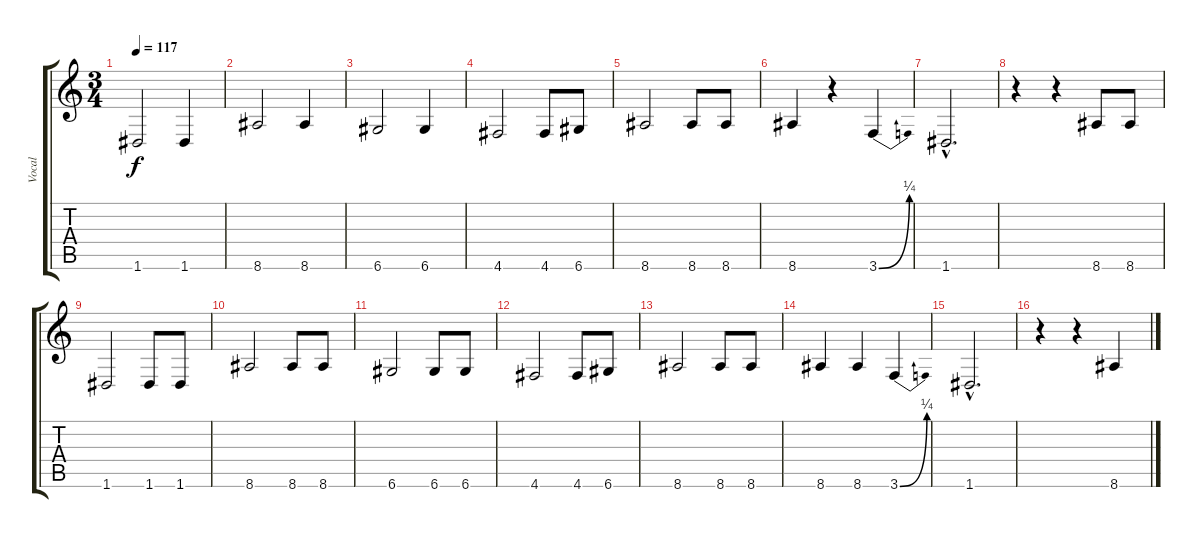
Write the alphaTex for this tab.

\track ("Vocal" "Vocal") {instrument overdrivenguitar}
\staff {score tabs}
\tuning (E4 B3 G3 D3 A2 D2) {hide}
\ts (3 4)
\tempo 117
\clef g2
\ks c
1.6.2{dy f} 1.6.4 |
8.6.2 8.6.4 |
6.6.2 6.6.4 |
4.6.2 4.6.8 6.6.8 |
8.6.2 8.6.8 8.6.8 |
8.6.4 r.4 3.6{be (bend 0 0 60 1)}.4 |
1.6{hac}.2{d} |
r.4 r.4 8.6.8 8.6.8 |
1.6.2 1.6.8 1.6.8 |
8.6.2 8.6.8 8.6.8 |
6.6.2 6.6.8 6.6.8 |
4.6.2 4.6.8 6.6.8 |
8.6.2 8.6.8 8.6.8 |
8.6.4 8.6.4 3.6{be (bend 0 0 60 1)}.4 |
1.6{hac}.2{d} |
r.4 r.4 8.6.4
